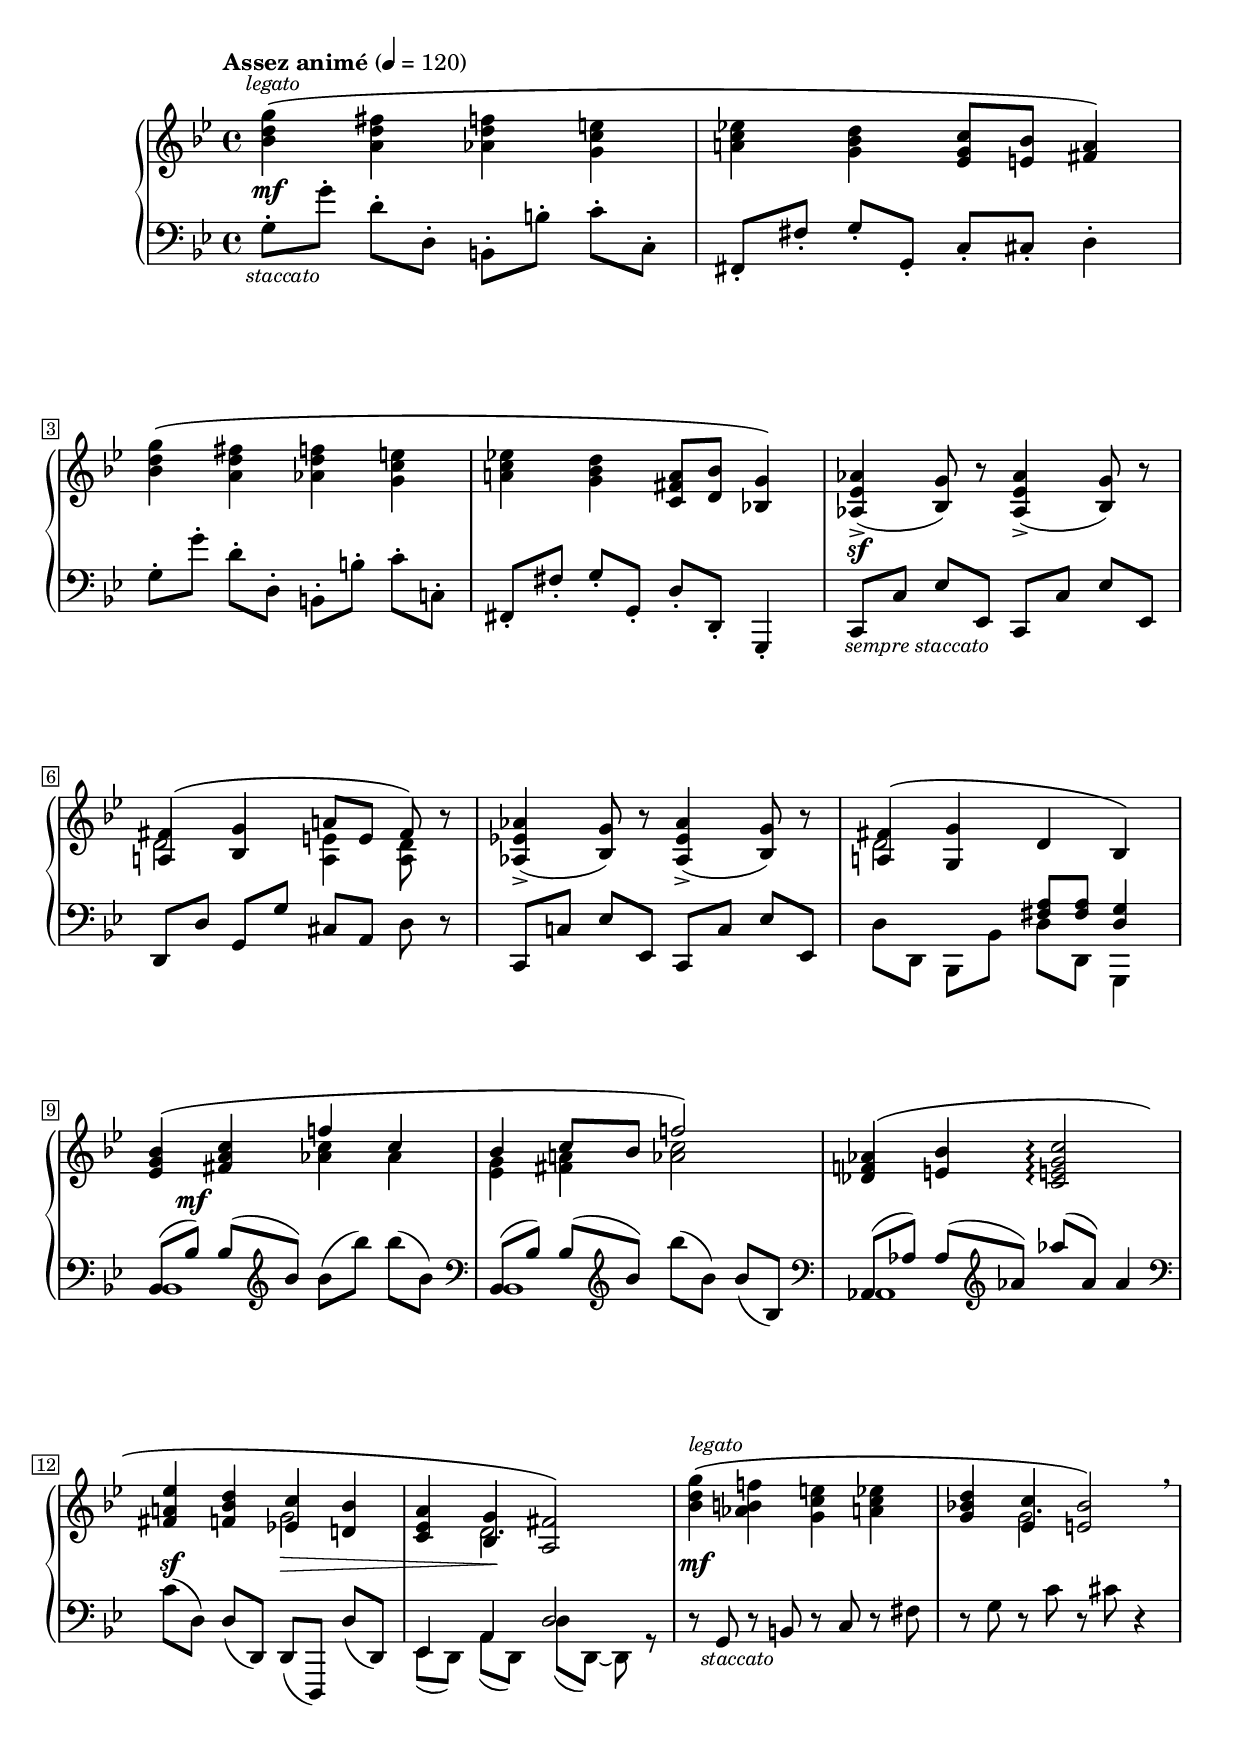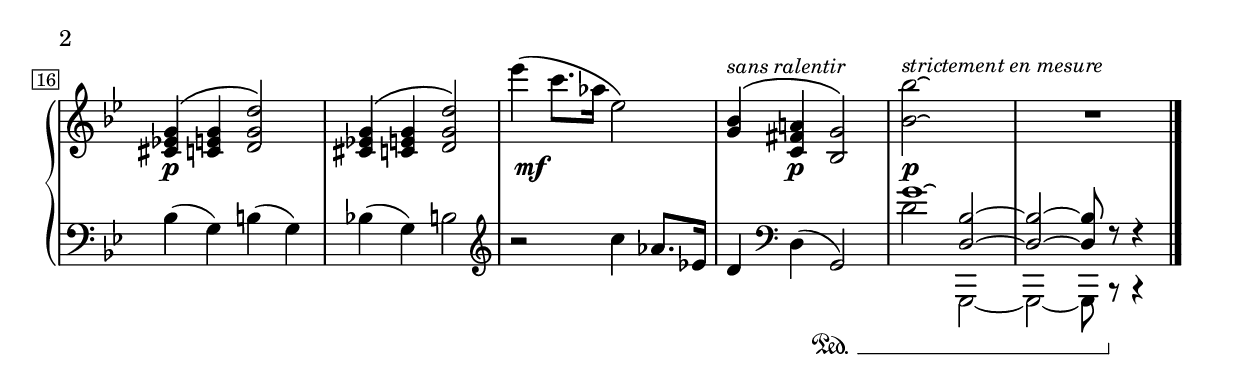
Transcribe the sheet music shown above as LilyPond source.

Global = {
  \key g \minor
  \time 4/4
  \include "../global.ly"
}

staccato = \markup { \hspace #-1.5 \small\italic "staccato" }

Sopran = \context Voice = "one" \relative c'' {
  \voiceOne
  \override MultiMeasureRest.staff-position = #0
  \override Rest.staff-position = #0
  \phrasingSlurNeutral\stemNeutral\slurNeutral\tieNeutral
  %1
  | \tempo "Assez animé" 4 = 120
    <bes d g>4^\markup { \hspace #-1.5 \small\italic "legato" }\(
    <a d fis> <aes d f> <g c e>
  | <a! c ees> <g bes d> <ees g c>8[ <e! bes'>] <fis a>4\)
    \break
  | <bes d g>\( <a d fis> <aes d f> <g c e>
  | <a! c ees> <g bes d> <c, fis a>8[ <d bes'>] <bes g'>4\)
  %5
  | <aes ees' aes>4(_> <bes g'>8) r <aes ees' aes>4(_> <bes g'>8) r
  | \phrasingSlurUp
    \shape #'((0 . 3) (0 . 0) (0 . 0) (0 . 3)) PhrasingSlur
    <a fis'>4\( <bes g'> a'!8 e fis\) r
  | <aes, ees' aes>4(_> <bes g'>8) r <aes ees' aes>4(_> <bes g'>8) r
  | <a! fis'>4\( <g g'> d' bes\)
   \break
  | \stemUp <ees g bes>4\( <fis a c> f'! c
  %10
  | bes c8 bes f'!2\)
  | <des, f! aes>4\( <e! bes'> <c e! g c>2\arpeggio
  | <fis a! ees'>4 <f! bes d> <ees c'> <d bes'>
  | <c ees a> <bes g'> <a fis'>2\)
  | \stemNeutral <bes' d g>4\(^\markup { \small\italic "legato" }
    <aes b! f'!> <g c e!> <a! c ees>
  %15
  | \stemUp <g bes d> <ees c'> <e! bes'>2\)\breathe
  | <cis ees g>4\( <c! e! g> <d g d'>2\)
  | <cis ees g>4\( <c! e! g> <d g d'>2\)
  | \stemNeutral ees''4\( c8. aes16 ees2\)
  | <g, bes>4\(^\markup { \small\italic "sans ralentir" }
    <c, fis a!> <bes g'>2\)
  %20
  | <bes' bes'>2\laissezVibrer^\markup {
      \small\italic "strictement en mesure"
    }
    s
  | R1
  \fine
}

Alto = \context Voice = "two" \relative c' {
  \voiceTwo
  \override MultiMeasureRest.staff-position = #0
  \override Rest.staff-position = #0
  \stemDown
  %1
  | s1*5
  | d2 <a e'>4 <a d>8 s
  | s1
  | d2 s
  | s <aes' c>4 aes
  %10
  | <ees g> <fis a!> <aes c>2
  | s1
  | s2 g
  | s4 d2.
  | s1
  %15
  | s4 g2.
}

Tenor = \context Voice = "three" \relative c {
  \voiceThree
  \override MultiMeasureRest.staff-position = #0
  \override Rest.staff-position = #0
  \stemUp\slurNeutral
  %1
  | s1*7
  | s2 <fis a>8 q <d g>4
  | \slurUp bes8( bes') bes( \clef treble bes')
    \stemDown bes( bes') bes( bes,)
  %10
  | \stemUp bes,,( bes') bes( \clef treble bes')
    \stemDown bes'( bes,) \stemUp\slurDown bes( bes,)
  | \slurUp aes,( aes') aes( \clef treble aes') aes'( aes,) aes4
  | s1
  | ees,,4 a d2
  | s1*6
  %20
  | g'1*1/2\laissezVibrer <d, bes'>2~
  | q2~ q8 f8\rest f4\rest
}

Bass = \context Voice = "four" \relative c {
  \voiceFour
  \override MultiMeasureRest.staff-position = #0
  \override Rest.staff-position = #0
  \phrasingSlurNeutral\stemNeutral\slurNeutral\tieNeutral
  \set Timing.beamExceptions = #'()
  \set Timing.baseMoment = #(ly:make-moment 1/4)
  \set Timing.beatStructure = 1,1,1,1
  %1
  | g'8^._\staccato g'^. d^. d,^. b!^. b'!^. c^. c,^.
  | fis,-. fis'-. g-. g,-. c-. cis-. d4^.
  | g8^. g'^. d^. d,^. b!^. b'!^. c^. c,^.
  | fis,-. fis'-. g-. g,-. d'-. d,-. g,4_.
  %5
  | c8_\markup { \hspace #-0.5 \small\italic "sempre staccato" } c' ees ees, c c' ees ees,
  | d d' g, g' cis, a d r
  | c, c' ees ees, c c' ees ees,
  | \stemDown d' d, bes bes' d d, g,4
  | bes'1
  %10
  | \clef bass bes1
  | \clef bass aes1
  | \clef bass
    \stemNeutral c'8( d,) d( d,) d( d,) d''( d,)
  | \stemDown\slurDown ees( d) a'( d,) d'( d,_~) d g\rest
  | \stemNeutral\slurNeutral r g_\staccato r b! r c r fis
  %15
  | r g r c r cis r4
  | bes( g) b!( g)
  | bes( g) b!2
  | \clef treble
    r2 c'4 aes8. ees16
  | d4 \clef bass
    \override Staff.SustainPedalLineSpanner.staff-padding = #8.5
    \set Staff.pedalSustainStyle = #'mixed
    d,( g,2)\sustainOn
  %20
  | \stemDown\tieDown d''2 g,,,~
  | g~ g8 b\rest\sustainOff b4\rest
  \fine
}

centerDynamics = {
  %1
  | s1\mf
  | s1*3
  | s1\sf
  | s1*3
  %9
  | s8 s8\mf s2.
  | s1*2
  | s4\sf s s\> s
  | s s\! s s
  | s1\mf
  | s
  | s\p
  | s
  | s8 s8\mf s2.
  | s4 s2.\p
  | s1\p
}

\score {
  \new PianoStaff \with { connectArpeggios = ##t }
  <<
    \accidentalStyle Score.piano
    \context Staff = "upper" <<
      \set Staff.midiInstrument = #"acoustic grand"
      \Global
      \clef treble
      \Sopran
      \Alto
    >>
    \context Dynamics <<
      \Global \centerDynamics
    >>
    \context Staff = "lower" <<
      \set Staff.midiInstrument = #"acoustic grand"
      \Global
      \clef bass
      \Tenor
      \Bass
    >>
  >>
  \header {
    composer = "Francis Poulenc"
    arranger = " "
    opus = #f
    title = \markup {
      \fill-line {
        \center-column {
          \line { \abs-fontsize #10 \normal-text\italic "à Claude Delvincourt" }
          \null
          \line { \abs-fontsize #18 "IMPROVISATION" }
          \line { \abs-fontsize #13 "en sol mineur" }
          \null\null
        }
      }
    }
    subtitle = #f
  }
  \layout {
    \context {
      \PianoStaff
      % More space between staves in the same PianoStaff
      %\override StaffGrouper.staff-staff-spacing.minimum-distance = 14
      %\override TextScript.font-shape = #'italic
    }
  }
  \midi {
    \tempo 2 = 120
  }
}
